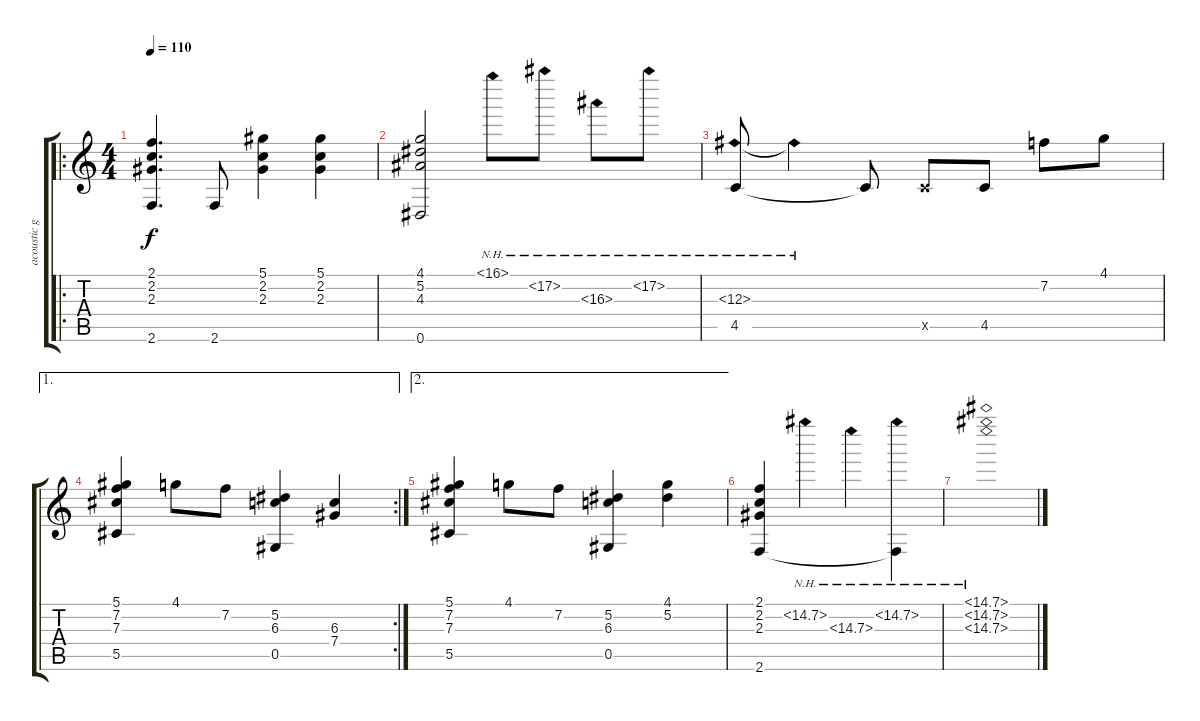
\track ("acoustic guitar, tune down half step" "acoustic g") {instrument acousticguitarsteel}
\staff {score tabs}
\tuning (Eb4 Bb3 Gb3 Db3 Ab2 Eb2) {hide}
\ro
\ts (4 4)
\tempo 110
\clef g2
\ks c
(2.1 2.2 2.3 2.6).4{d dy f} 2.6.8 (5.1 2.2 2.3).4 (5.1 2.2 2.3).4 |
(4.1 5.2 4.3 0.6).2 16.1{nh}.8 17.2{nh}.8 16.3{nh}.8 17.2{nh}.8 |
(18.3{nh} 4.5).8 18.3{nh t}.4 4.5{t}.8 4.5{x}.8 4.5.8 7.2.8 4.1.8 |
\ae 1
\rc 2
(5.1 7.2 7.3 5.5).4 4.1.8 7.2.8 (5.2 6.3 0.5).4 (6.3 7.4).4 |
\ae 2
(5.1 7.2 7.3 5.5).4 4.1.8 7.2.8 (5.2 6.3 0.5).4 (4.1 5.2).4 |
(2.1 2.2 2.3 2.6).4 14.2{nh}.4 14.3{nh}.4 (14.2{nh} 2.6{t}).4 |
(14.1{nh} 14.2{nh} 14.3{nh}).1
